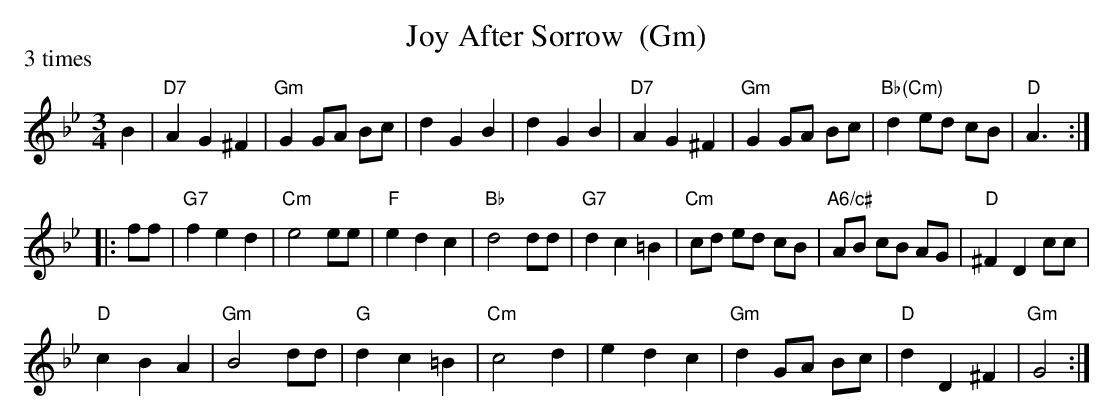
X:1
T: Joy After Sorrow  (Gm)
M: 3/4
L: 1/8
P: 3 times
K: Gm
B2 |\
"D7"A2 G2 ^F2 | "Gm"G2 GA Bc | d2 G2 B2 | d2 G2 B2 |\
"D7"A2 G2 ^F2 | "Gm"G2 GA Bc | "Bb(Cm)"d2 ed cB | "D"A3 :|
|: ff |\
"G7"f2 e2 d2 | "Cm"e4 ee | "F"e2 d2 c2 | "Bb"d4 dd |\
"G7"d2 c2 =B2 | "Cm"cd ed cB | "A6/c#"AB cB AG | "D"^F2 D2 cc |
"D"c2 B2 A2 | "Gm"B4 dd | "G"d2 c2 =B2 | "Cm"c4 d2 |\
e2 d2 c2 | "Gm"d2 GA Bc | "D"d2 D2 ^F2 | "Gm"G4 :|
